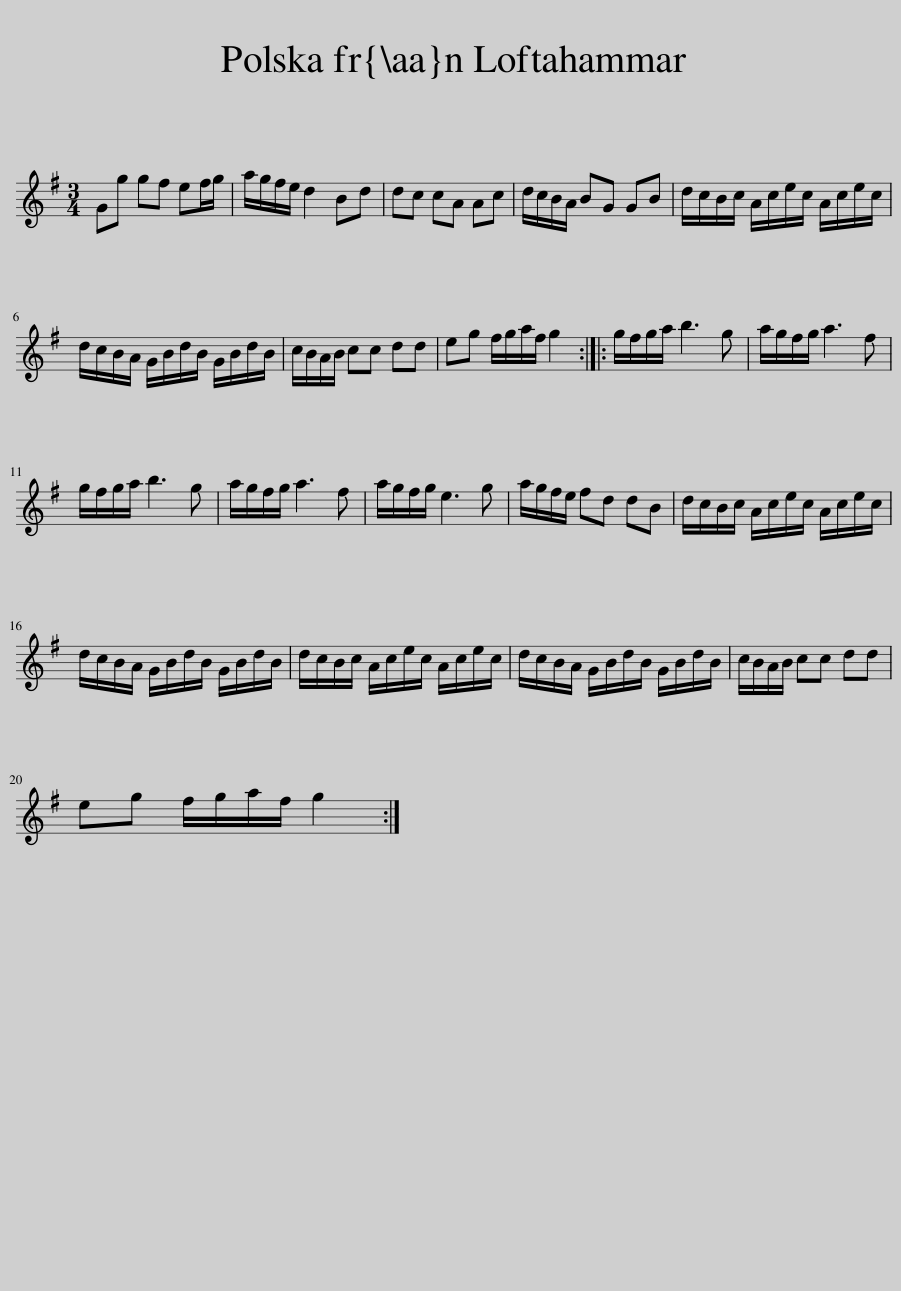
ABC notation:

X:1
L:1/8
M:3/4
I:linebreak $
K:G
V:1 treble
V:1
 Gg gf ef/g/ | a/g/f/e/ d2 Bd | dc cA Ac | d/c/B/A/ BG GB | d/c/B/c/ A/c/e/c/ A/c/e/c/ |$ %5
 d/c/B/A/ G/B/d/B/ G/B/d/B/ | c/B/A/B/ cc dd | eg f/g/a/f/ g2 :: g/f/g/a/ b3 g | a/g/f/g/ a3 f |$ %10
 g/f/g/a/ b3 g | a/g/f/g/ a3 f | a/g/f/g/ e3 g | a/g/f/e/ fd dB | d/c/B/c/ A/c/e/c/ A/c/e/c/ |$ %15
 d/c/B/A/ G/B/d/B/ G/B/d/B/ | d/c/B/c/ A/c/e/c/ A/c/e/c/ | d/c/B/A/ G/B/d/B/ G/B/d/B/ | c/B/A/B/ cc dd |$ eg f/g/a/f/ g2 :| %20
